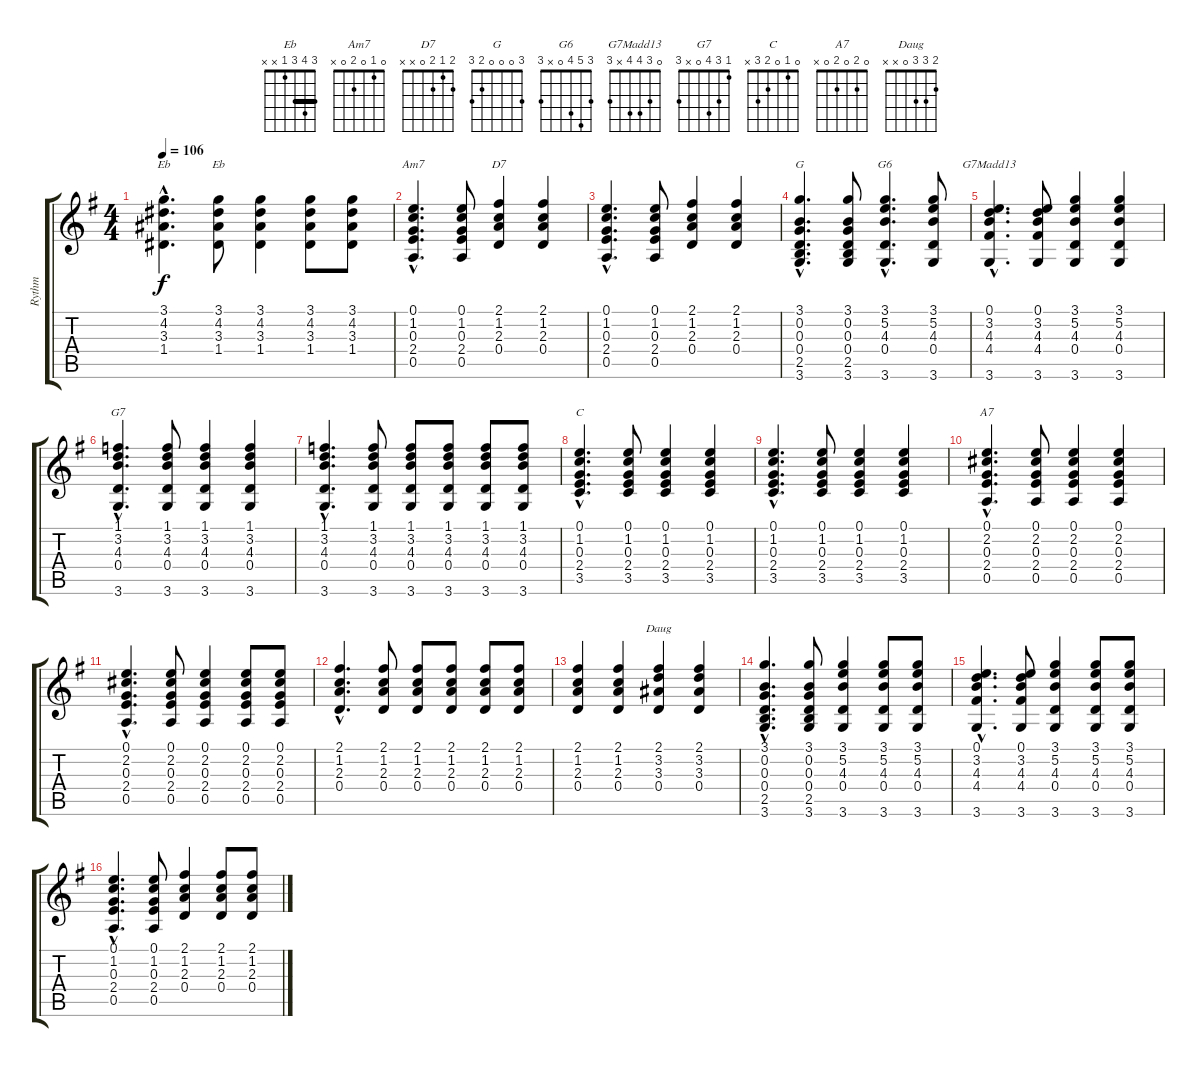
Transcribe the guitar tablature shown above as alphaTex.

\track ("Rythm" "Rythm") {instrument acousticguitarnylon}
\staff {score tabs}
\tuning (E4 B3 G3 D3 A2 E2) {hide}
\chord ("Eb" 6 8 8 8 6 x) {firstfret 6 barre 6}
\chord ("Eb" 3 4 3 1 x x) {barre 3}
\chord ("Am7" 0 1 0 2 0 x)
\chord ("D7" 2 1 2 0 x x)
\chord ("G" 3 0 0 0 2 3)
\chord ("G6" 3 5 4 0 x 3)
\chord ("G7Madd13" 0 3 4 4 x 3)
\chord ("G7" 1 3 4 0 x 3)
\chord ("C" 0 1 0 2 3 x)
\chord ("A7" 0 2 0 2 0 x)
\chord ("Daug" 2 3 3 0 x x)
\ts (4 4)
\tempo 106
\clef g2
\ks g
(3.1{hac} 4.2{hac} 3.3{hac} 1.4{hac}).4{d ch "Eb" dy f} (3.1 4.2 3.3 1.4).8{ch "Eb"} (3.1 4.2 3.3 1.4).4 (3.1 4.2 3.3 1.4).8 (3.1 4.2 3.3 1.4).8 |
(0.1{hac} 1.2{hac} 0.3{hac} 2.4{hac} 0.5{hac}).4{d ch "Am7"} (0.1 1.2 0.3 2.4 0.5).8 (2.1 1.2 2.3 0.4).4{ch "D7"} (2.1 1.2 2.3 0.4).4 |
(0.1{hac} 1.2{hac} 0.3{hac} 2.4{hac} 0.5{hac}).4{d} (0.1 1.2 0.3 2.4 0.5).8 (2.1 1.2 2.3 0.4).4 (2.1 1.2 2.3 0.4).4 |
(3.1{hac} 0.2{hac} 0.3{hac} 0.4{hac} 2.5{hac} 3.6{hac}).4{d ch "G"} (3.1 0.2 0.3 0.4 2.5 3.6).8 (3.1{hac} 5.2{hac} 4.3{hac} 0.4{hac} 3.6{hac}).4{d ch "G6"} (3.1 5.2 4.3 0.4 3.6).8 |
(0.1{hac} 3.2{hac} 4.3{hac} 4.4{hac} 3.6{hac}).4{d ch "G7Madd13"} (0.1 3.2 4.3 4.4 3.6).8 (3.1 5.2 4.3 0.4 3.6).4 (3.1 5.2 4.3 0.4 3.6).4 |
(1.1{hac} 3.2{hac} 4.3{hac} 0.4{hac} 3.6{hac}).4{d ch "G7"} (1.1 3.2 4.3 0.4 3.6).8 (1.1 3.2 4.3 0.4 3.6).4 (1.1 3.2 4.3 0.4 3.6).4 |
(1.1{hac} 3.2{hac} 4.3{hac} 0.4{hac} 3.6{hac}).4{d} (1.1 3.2 4.3 0.4 3.6).8 (1.1 3.2 4.3 0.4 3.6).8 (1.1 3.2 4.3 0.4 3.6).8 (1.1 3.2 4.3 0.4 3.6).8 (1.1 3.2 4.3 0.4 3.6).8 |
(0.1{hac} 1.2{hac} 0.3{hac} 2.4{hac} 3.5{hac}).4{d ch "C"} (0.1 1.2 0.3 2.4 3.5).8 (0.1 1.2 0.3 2.4 3.5).4 (0.1 1.2 0.3 2.4 3.5).4 |
(0.1{hac} 1.2{hac} 0.3{hac} 2.4{hac} 3.5{hac}).4{d} (0.1 1.2 0.3 2.4 3.5).8 (0.1 1.2 0.3 2.4 3.5).4 (0.1 1.2 0.3 2.4 3.5).4 |
(0.1{hac} 2.2{hac} 0.3{hac} 2.4{hac} 0.5{hac}).4{d ch "A7"} (0.1 2.2 0.3 2.4 0.5).8 (0.1 2.2 0.3 2.4 0.5).4 (0.1 2.2 0.3 2.4 0.5).4 |
(0.1{hac} 2.2{hac} 0.3{hac} 2.4{hac} 0.5{hac}).4{d} (0.1 2.2 0.3 2.4 0.5).8 (0.1 2.2 0.3 2.4 0.5).4 (0.1 2.2 0.3 2.4 0.5).8 (0.1 2.2 0.3 2.4 0.5).8 |
(2.1{hac} 1.2{hac} 2.3{hac} 0.4{hac}).4{d} (2.1 1.2 2.3 0.4).8 (2.1 1.2 2.3 0.4).8 (2.1 1.2 2.3 0.4).8 (2.1 1.2 2.3 0.4).8 (2.1 1.2 2.3 0.4).8 |
(2.1 1.2 2.3 0.4).4 (2.1 1.2 2.3 0.4).4 (2.1 3.2 3.3 0.4).4{ch "Daug"} (2.1 3.2 3.3 0.4).4 |
(3.1{hac} 0.2{hac} 0.3{hac} 0.4{hac} 2.5{hac} 3.6{hac}).4{d} (3.1 0.2 0.3 0.4 2.5 3.6).8 (3.1 5.2 4.3 0.4 3.6).4 (3.1 5.2 4.3 0.4 3.6).8 (3.1 5.2 4.3 0.4 3.6).8 |
(0.1{hac} 3.2{hac} 4.3{hac} 4.4{hac} 3.6{hac}).4{d} (0.1 3.2 4.3 4.4 3.6).8 (3.1 5.2 4.3 0.4 3.6).4 (3.1 5.2 4.3 0.4 3.6).8 (3.1 5.2 4.3 0.4 3.6).8 |
(0.1{hac} 1.2{hac} 0.3{hac} 2.4{hac} 0.5{hac}).4{d} (0.1 1.2 0.3 2.4 0.5).8 (2.1 1.2 2.3 0.4).4 (2.1 1.2 2.3 0.4).8 (2.1 1.2 2.3 0.4).8
